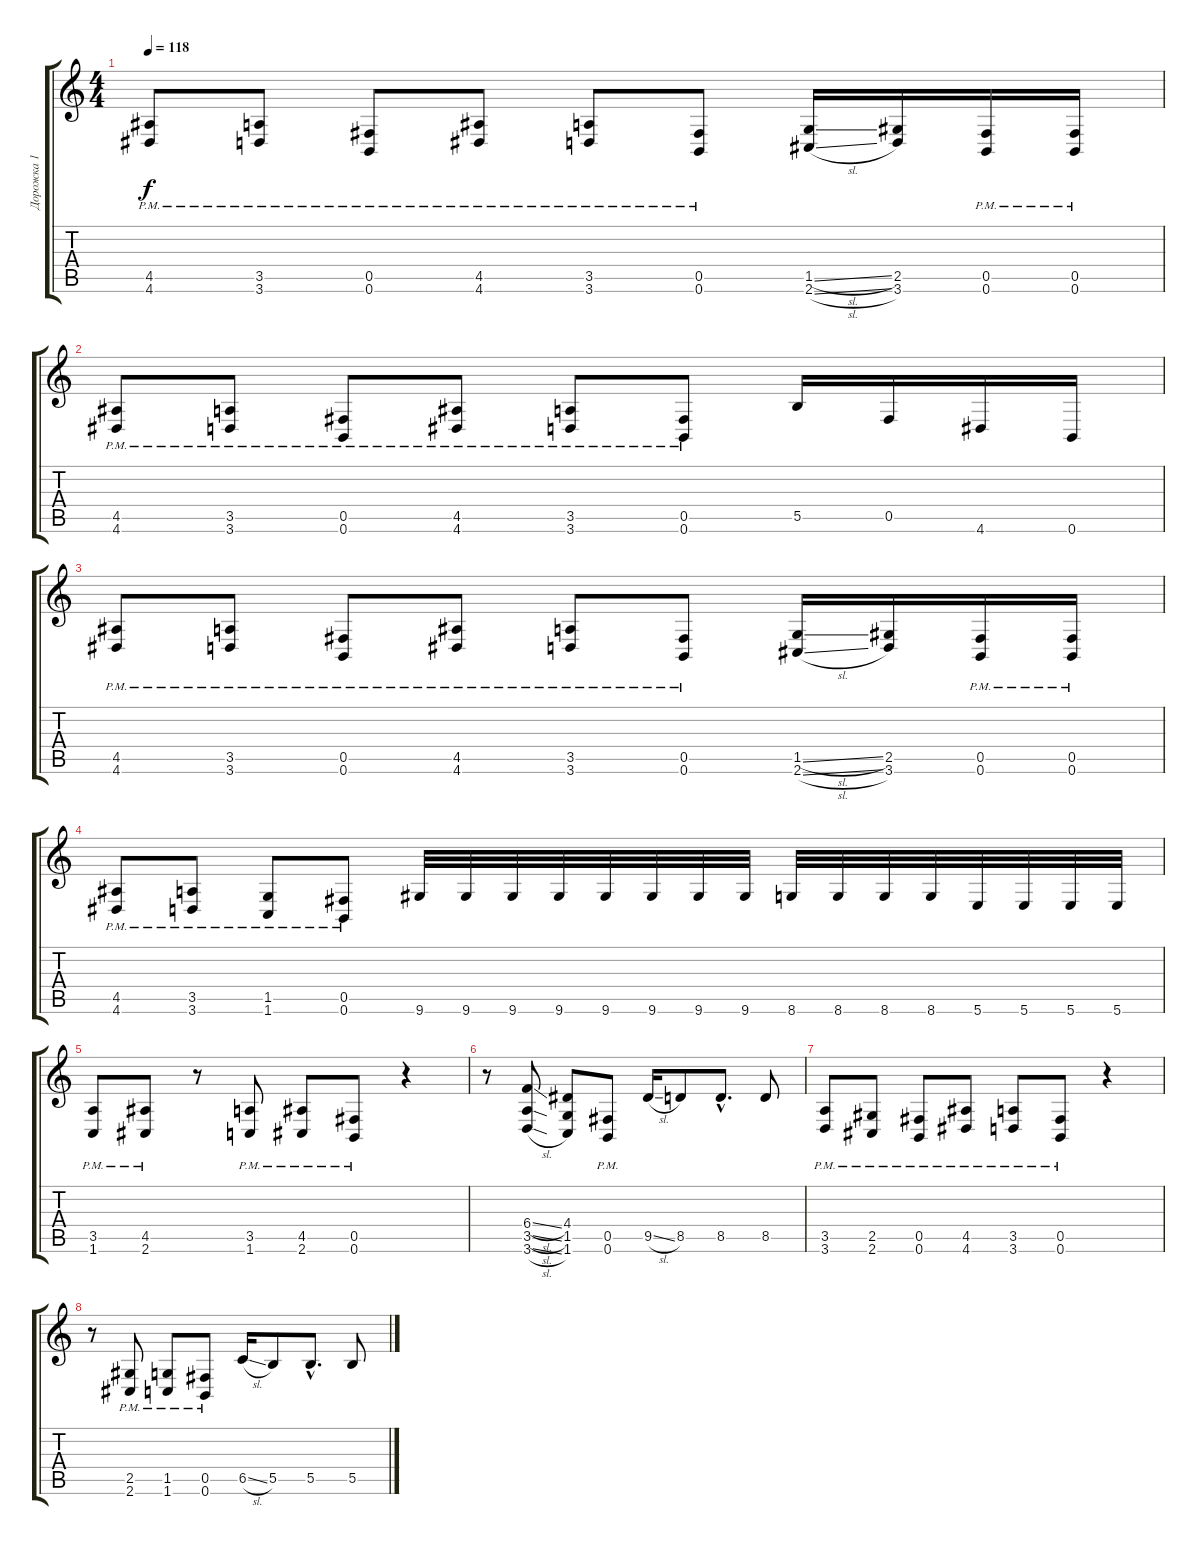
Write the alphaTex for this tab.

\track ("Дорожка 1" "Дорожка 1") {instrument distortionguitar}
\staff {score tabs}
\tuning (Db4 Ab3 E3 B2 Gb2 B1) {hide}
\ts (4 4)
\tempo 118
\clef g2
\ks c
(4.5{pm} 4.6).8{dy f} (3.5{pm} 3.6).8 (0.5{pm} 0.6).8 (4.5{pm} 4.6).8 (3.5{pm} 3.6).8 (0.5{pm} 0.6).8 (1.5{sl} 2.6{sl}).16 (2.5 3.6).16 (0.5{pm} 0.6).16 (0.5{pm} 0.6).16 |
(4.5{pm} 4.6).8 (3.5{pm} 3.6).8 (0.5{pm} 0.6).8 (4.5{pm} 4.6).8 (3.5{pm} 3.6).8 (0.5{pm} 0.6).8 5.5.16 0.5.16 4.6.16 0.6.16 |
(4.5{pm} 4.6).8 (3.5{pm} 3.6).8 (0.5{pm} 0.6).8 (4.5{pm} 4.6).8 (3.5{pm} 3.6).8 (0.5{pm} 0.6).8 (1.5{sl} 2.6{sl}).16 (2.5 3.6).16 (0.5{pm} 0.6).16 (0.5{pm} 0.6).16 |
(4.5{pm} 4.6).8 (3.5{pm} 3.6).8 (1.5{pm} 1.6).8 (0.5{pm} 0.6).8 9.6.32 9.6.32 9.6.32 9.6.32 9.6.32 9.6.32 9.6.32 9.6.32 8.6.32 8.6.32 8.6.32 8.6.32 5.6.32 5.6.32 5.6.32 5.6.32 |
(3.5{pm} 1.6).8 (4.5{pm} 2.6).8 r.8 (3.5{pm} 1.6).8 (4.5{pm} 2.6).8 (0.5{pm} 0.6).8 r.4 |
r.8 (6.4{sl} 3.5{sl} 3.6{sl}).8 (4.4 1.5 1.6).8 (0.5{pm} 0.6).8 9.5{sl}.16 8.5.8 8.5{hac}.8{d} 8.5.8 |
(3.5{pm} 3.6).8 (2.5{pm} 2.6).8 (0.5{pm} 0.6).8 (4.5{pm} 4.6).8 (3.5{pm} 3.6).8 (0.5{pm} 0.6).8 r.4 |
r.8 (2.5{pm} 2.6).8 (1.5{pm} 1.6).8 (0.5{pm} 0.6).8 6.5{sl}.16 5.5.8 5.5{hac}.8{d} 5.5.8
